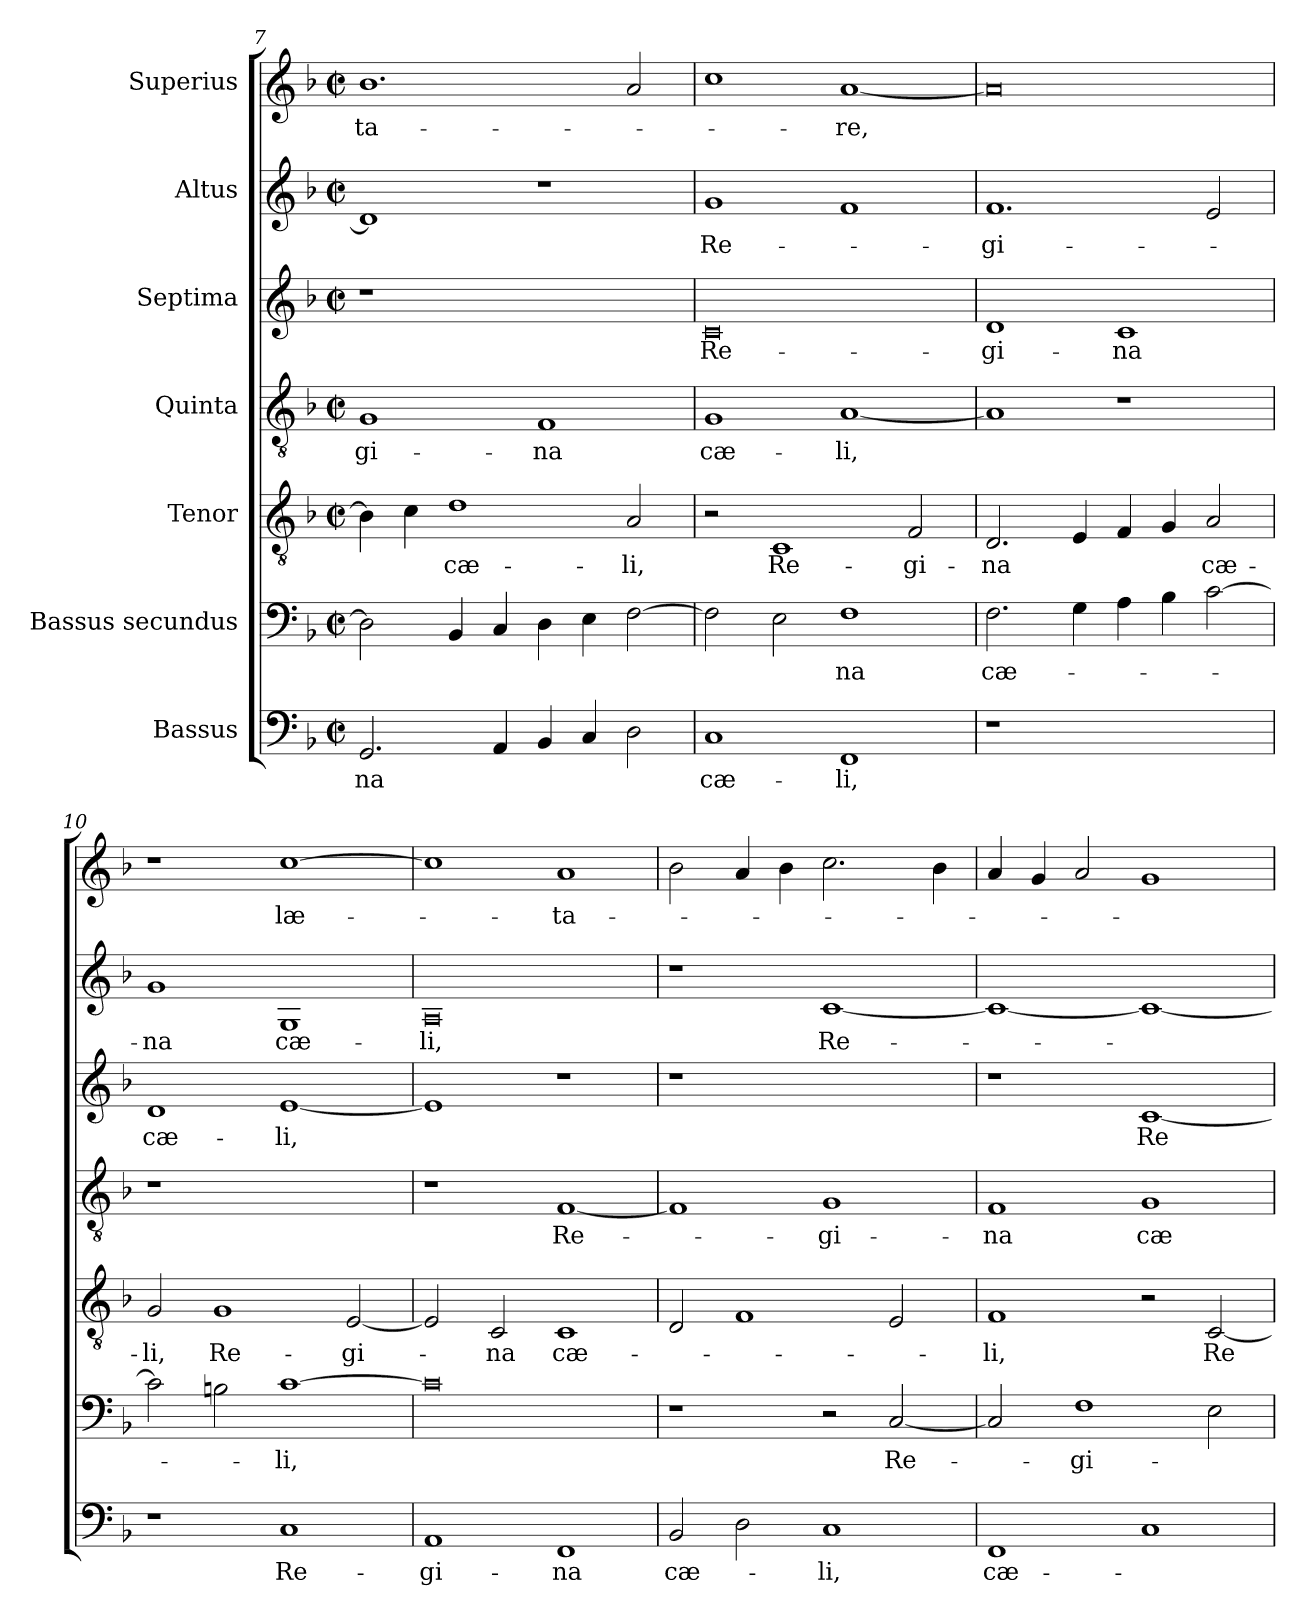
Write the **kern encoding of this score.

**kern	**text	**kern	**text	**kern	**text	**kern	**text	**kern	**text	**kern	**text	**kern	**text
*part7	*part7	*part6	*part6	*part5	*part5	*part4	*part4	*part3	*part3	*part2	*part2	*part1	*part1
*staff7	*staff7	*staff6	*staff6	*staff5	*staff5	*staff4	*staff4	*staff3	*staff3	*staff2	*staff2	*staff1	*staff1
*I"Bassus	*	*I"Bassus secundus	*	*I"Tenor	*	*I"Quinta	*	*I"Septima	*	*I"Altus	*	*I"Superius	*
*clefF4	*	*clefF4	*	*clefGv2	*	*clefGv2	*	*clefG2	*	*clefG2	*	*clefG2	*
*k[b-]	*	*k[b-]	*	*k[b-]	*	*k[b-]	*	*k[b-]	*	*k[b-]	*	*k[b-]	*
*F:	*	*F:	*	*F:	*	*F:	*	*F:	*	*F:	*	*F:	*
*M2/2	*	*M2/2	*	*M2/2	*	*M2/2	*	*M2/2	*	*M2/2	*	*M2/2	*
*met(c|)	*	*met(c|)	*	*met(c|)	*	*met(c|)	*	*met(c|)	*	*met(c|)	*	*met(c|)	*
=7	=7	=7	=7	=7	=7	=7	=7	=7	=7	=7	=7	=7	=7
!	!LO:LY:b	!	!	!	!	!	!LO:LY:b	!	!	!	!	!	!LO:LY:b
2.GG/	-na	2D\]	.	4B-\]	.	1G	-gi-	1r	.	1d]	.	1.b-	-ta-
.	.	.	.	4c\	.	.	.	.	.	.	.	.	.
!	!	!	!	!	!LO:LY:b	!	!	!	!	!	!	!	!
.	.	4BB-/	.	1d	cæ-	.	.	.	.	.	.	.	.
4AA/	.	4C/	.	.	.	.	.	.	.	.	.	.	.
!	!	!	!	!	!	!	!LO:LY:b	!	!	!	!	!	!
4BB-/	.	4D\	.	.	.	1F	-na	1ryy	.	1r	.	.	.
4C/	.	4E\	.	.	.	.	.	.	.	.	.	.	.
!	!	!	!	!	!LO:LY:b	!	!	!	!	!	!	!	!
2D\	.	[2F\	.	2A/	-li,	.	.	.	.	.	.	2a/	.
!!LO:LB:g=z
=8	=8	=8	=8	=8	=8	=8	=8	=8	=8	=8	=8	=8	=8
!	!LO:LY:b	!	!	!	!	!	!LO:LY:b	!	!LO:LY:b	!	!LO:LY:b	!	!
1C	cæ-	2F\]	.	2r	.	1G	cæ-	0c	Re-	1g	Re-	1cc	.
!	!	!	!	!	!LO:LY:b	!	!	!	!	!	!	!	!
.	.	2E\	.	1C	Re-	.	.	.	.	.	.	.	.
!	!LO:LY:b	!	!LO:LY:b	!	!	!	!LO:LY:b	!	!	!	!	!	!LO:LY:b
1FF	-li,	1F	-na	.	.	[1A	-li,	.	.	1f	.	[1a	-re,
!	!	!	!	!	!LO:LY:b	!	!	!	!	!	!	!	!
.	.	.	.	2F/	-gi-	.	.	.	.	.	.	.	.
=9	=9	=9	=9	=9	=9	=9	=9	=9	=9	=9	=9	=9	=9
!	!	!	!LO:LY:b	!	!LO:LY:b	!	!	!	!LO:LY:b	!	!LO:LY:b	!	!
1r	.	2.F\	cæ-	2.D/	-na	1A]	.	1d	-gi-	1.f	-gi-	0a]	.
.	.	4G\	.	4E/	.	.	.	.	.	.	.	.	.
!	!	!	!	!	!	!	!	!	!LO:LY:b	!	!	!	!
1ryy	.	4A\	.	4F/	.	1r	.	1c	-na	.	.	.	.
.	.	4B-\	.	4G/	.	.	.	.	.	.	.	.	.
!	!	!	!	!	!LO:LY:b	!	!	!	!	!	!	!	!
.	.	[2c\	.	2A/	cæ-	.	.	.	.	2e/	.	.	.
=10	=10	=10	=10	=10	=10	=10	=10	=10	=10	=10	=10	=10	=10
!	!	!	!	!	!LO:LY:b	!	!	!	!LO:LY:b	!	!LO:LY:b	!	!
1r	.	2c\]	.	2G/	-li,	1r	.	1d	cæ-	1g	-na	1r	.
!	!	!	!	!	!LO:LY:b	!	!	!	!	!	!	!	!
.	.	2Bn\	.	1G	Re-	.	.	.	.	.	.	.	.
!	!LO:LY:b	!	!LO:LY:b	!	!	!	!	!	!LO:LY:b	!	!LO:LY:b	!	!LO:LY:b
1C	Re-	[1c	-li,	.	.	1ryy	.	[1e	-li,	1G	cæ-	[1cc	læ-
!	!	!	!	!	!LO:LY:b	!	!	!	!	!	!	!	!
.	.	.	.	[2E/	-gi-	.	.	.	.	.	.	.	.
=11	=11	=11	=11	=11	=11	=11	=11	=11	=11	=11	=11	=11	=11
!	!LO:LY:b	!	!	!	!	!	!	!	!	!	!LO:LY:b	!	!
1AA	-gi-	0c]	.	2E/]	.	1r	.	1e]	.	0A	-li,	1cc]	.
!	!	!	!	!	!LO:LY:b	!	!	!	!	!	!	!	!
.	.	.	.	2C/	-na	.	.	.	.	.	.	.	.
!	!LO:LY:b	!	!	!	!LO:LY:b	!	!LO:LY:b	!	!	!	!	!	!LO:LY:b
1FF	-na	.	.	1C	cæ-	[1F	Re-	1r	.	.	.	1a	-ta-
=12	=12	=12	=12	=12	=12	=12	=12	=12	=12	=12	=12	=12	=12
!	!LO:LY:b	!	!	!	!	!	!	!	!	!	!	!	!
2BB-/	cæ-	1r	.	2D/	.	1F]	.	1r	.	1r	.	2b-\	.
2D\	.	.	.	1F	.	.	.	.	.	.	.	4a/	.
.	.	.	.	.	.	.	.	.	.	.	.	4b-\	.
!	!LO:LY:b	!	!	!	!	!	!LO:LY:b	!	!	!	!LO:LY:b	!	!
1C	-li,	2r	.	.	.	1G	-gi-	1ryy	.	[1c	Re-	2.cc\	.
!	!	!	!LO:LY:b	!	!	!	!	!	!	!	!	!	!
.	.	[2C/	Re-	2E/	.	.	.	.	.	.	.	.	.
.	.	.	.	.	.	.	.	.	.	.	.	4b-\	.
=13	=13	=13	=13	=13	=13	=13	=13	=13	=13	=13	=13	=13	=13
!	!LO:LY:b	!	!	!	!LO:LY:b	!	!LO:LY:b	!	!	!	!	!	!
1FF	cæ-	2C/]	.	1F	-li,	1F	-na	1r	.	1c_	.	4a/	.
.	.	.	.	.	.	.	.	.	.	.	.	4g/	.
!	!	!	!LO:LY:b	!	!	!	!	!	!	!	!	!	!
.	.	1F	-gi-	.	.	.	.	.	.	.	.	2a/	.
!	!	!	!	!	!	!	!LO:LY:b	!	!LO:LY:b	!	!	!	!
1C	.	.	.	2r	.	1G	cæ-	[1c	Re-	1c_	.	1g	.
!	!	!	!	!	!LO:LY:b	!	!	!	!	!	!	!	!
.	.	2E\	.	[2C/	Re-	.	.	.	.	.	.	.	.
=	=	=	=	=	=	=	=	=	=	=	=	=	=
*-	*-	*-	*-	*-	*-	*-	*-	*-	*-	*-	*-	*-	*-
